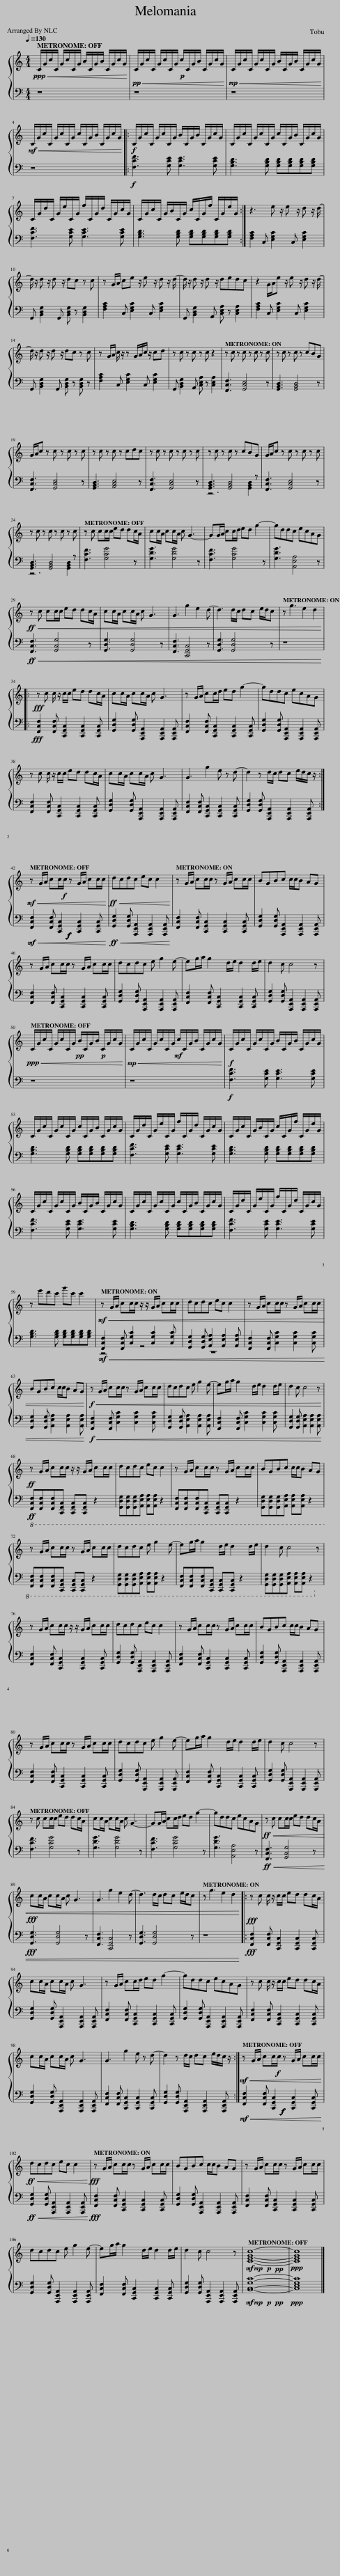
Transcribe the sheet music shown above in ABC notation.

X:1
%%score { 1 | ( 2 3 ) }
L:1/8
Q:1/4=130
M:4/4
I:linebreak $
K:C
V:1 treble
V:2 bass
V:3 bass
V:1
!ppp!!<(! C/G/c/C/ G/c/C/G/ B/C/G/B/ C/G/c/G/!<)! |!pp!!<(! C/G/c/C/ G/c/C/G/!p! c/C/G/B/ C/G/c/G/!<)! |!mp!!<(! C/G/c/C/ G/c/C/G/ B/C/G/B/ C/G/c/G/!<)! |$!mf!!<(! C/G/c/C/ G/c/C/G/ c/C/G/B/ C/G/c/G/!<)! |: C/G/c/C/ G/c/C/G/ B/C/G/B/ C/G/c/G/ | %5
 C/G/c/C/ G/c/C/G/ c/C/G/B/ C/G/c/G/ |$ C/G/d/C/ G/e/C/G/ f/C/G/d/ C/G/c/G/ | C/G/c/C/ G/B/C/G/ c/C/G/f/ C/G/e/G/ :| z3 e z/ e z/ d z/ d/- |$ d/ z/ d z/ d z/ dc z c | %10
 z G/A/ ce z/ e z/ d z/ d/- | d/ z/ d z/ d z/ dedc | z2 G/A/e z/ e z/ d z/ d/- |$ d/ z/ d z/ d z/ dc z c | z G/A/ c/ z/ z G/A/c/ z/ cd | %15
 z c z c z c z2 | z c z c z c z c | z c z c z cBG |$ G/A/c z c z c z c | z c z c z cdc | %20
 z c z c z c z c | z c z c z cBG | G/A/c z c z c z c |$ z c z c z c z c | z c cc/c/ ed dc/A/ | %25
 cc/A/ cc/A/ c G3- | GG/A/ cc/d/ ed g2- | gddc ecAG |$!ff!!<(! z c cc/c/ ed dc/A/ | cc/A/ cc/A/ c G3 | %30
 G3 g2 e2 d- | d3 d/c/ dc e/d/c | z g3 e2 d2!<)! |:$ z c c/ z/ c/c/ ed dc/A/ | cc/A/ cc/A/ c G3 | %35
 z G/A/ cc/d/ ed g2- | gddc ecAG |$ z c c/ z/ c/c/ ed dc/A/ | cc/A/ cc/A/ c G3 | G3 g2 e z d- | %40
 d2 z d/c/ dc e/d/c/ z/ :|$!mf!!<(! z G/A/ cc/!f!c/ z G/A/ cc/c/!<)!!f!!f!!f! |!ff!!<(! dcdc ec c2!<)! | z G/A/ cc/c/ z G/A/ cc/c/ | BGBc c/c/B AG |$ %45
 z G/A/ cc/c/ z G/A/ cc/c/ | dcdc e g2 e- | eg/a/ g2 d/e/ d2 d/e/ | d2 c c4 z |$!ppp!!<(! C/G/c/C/ G/c/C/G/!pp! B/C/G/B/!p! C/G/c/G/!<)! | %50
!mp!!<(! C/G/c/C/ G/c/C/G/!mf! c/C/G/B/ C/G/c/G/!<)! |!f! C/G/c/C/ G/c/C/G/ B/C/G/B/ C/G/c/G/ |$ C/G/c/C/ G/c/C/G/ c/C/G/B/ C/G/c/G/ | C/G/d/C/ G/e/C/G/ f/C/G/d/ C/G/c/G/ | C/G/c/C/ G/B/C/G/ c/C/G/f/ C/G/e/G/ |$ %55
 C/G/c/C/ G/c/C/G/ B/C/G/B/ C/G/c/G/ | C/G/c/C/ G/c/C/G/ c/C/G/B/ C/G/c/G/ | C/G/d/C/ G/e/C/G/ f/C/G/d/ C/G/c/G/ |$ z e'd'c' g'c' c'2 |!mf!!<(! z G/A/ cc/c/ z/ z/ G/A/ cc/c/ | %60
 dcdc ec c2 | z G/A/ cc/c/ z G/A/ cc/c/ |$ BGBc c/c/B AG!<)! |!f!!<(! z G/A/ cc/c/ z G/A/ cc/c/ | dcdc e g2 e- | %65
 eg/a/ g2 d/e/ d2 d/e/ | d2 c c4 z!<)! |$!ff! z G/A/ cc/c/ z/ z/ G/A/ cc/c/ | dcdc ec c2 | z G/A/ cc/c/ z G/A/ cc/c/ | %70
 BGBc c/c/B AG |$ z G/A/ cc/c/ z G/A/ cc/c/ | dcdc e g2 e- | eg/a/ g2 d/e/ d2 d/e/ | d2 c c4 z |$ %75
 z G/A/ cc/c/ z/ z/ G/A/ cc/c/ | dcdc ec c2 | z G/A/ cc/c/ z G/A/ cc/c/ | BGBc c/c/B AG |$ z G/A/ cc/c/ z G/A/ cc/c/ | %80
 dcdc e g2 e- | eg/a/ g2 d/e/ d2 d/e/ | d2 c c4 z |$ z c cc/c/ ed dc/A/ | cc/A/ cc/A/ c G3- | %85
 GG/A/ cc/d/ ed g2- | gddc ecAG |!ff!!<(! z c cc/c/ ed dc/A/ |$ cc/A/ cc/A/ c G3 | G3 g2 e2 d- | %90
 d3 d/c/ dc e/d/c | z g3 e2 d2!<)! |: z c c/ z/ c/c/ ed dc/A/ |$ cc/A/ cc/A/ c G3 | z G/A/ cc/d/ ed g2- | %95
 gddc ecAG | z c c/ z/ c/c/ ed dc/A/ |$ cc/A/ cc/A/ c G3 | G3 g2 e z d- | d2 z d/c/ dc e/d/c/ z/ :| %100
!mf!!<(! z G/A/ cc/!f!c/ z G/A/ cc/c/!<)!!f!!f!!f! |$!ff!!<(! dcdc ec c2!<)! |!fff! z G/A/ cc/c/ z G/A/ cc/c/ | BGBc c/c/B AG | z G/A/ cc/c/ z G/A/ cc/c/ |$ %105
 dcdc e g2 e- | eg/a/ g2 d/e/ d2 d/e/ | d2 c c4 z |!mf! [CEGc]8-!mp!!mp!!p!!p!!pp!!pp! |!ppp! [CEGc]8 |] %110
V:2
 z8 | z8 | z8 |$ z8 |:!f!!f! [F,CF]3 [G,CE] [G,CE]3 [G,CE] | %5
 [G,B,D]3 [G,B,D] [G,B,D][G,B,D][G,B,D][G,B,D] |$ [F,CF]3 [G,CE] [G,CE]3 [G,CE] | [G,B,D]3 [G,B,D] [G,B,D][G,B,D][G,B,D][G,B,D] :| [F,A,C]2 C, [E,G,C]2 C, [E,G,C]2 |$ G,, [B,,D,G,]2 G,, [B,,D,G,] z [B,,D,G,]2 | %10
 [F,A,C]2 C, [E,G,C]2 C, [E,G,C]2 | G,, [B,,D,G,]2 A,, [C,E,A,] z [C,E,A,]2 | [F,A,C]2 C, [E,G,C]2 C, [E,G,C]2 |$ G,, [B,,D,G,]2 G,, [B,,D,G,] z [B,,D,G,] z | [F,A,C]2 C, [E,G,C]2 C, [E,G,C]2 | %15
 G,, [B,,D,G,]2 A,, [C,E,A,] z [C,E,A,]2 | [F,,C,F,]3 [G,,C,E,]4 z | [G,,B,,D,]3 [G,,B,,D,]4 z |$ [F,,C,F,]3 [G,,C,E,]4 z | [G,,B,,D,]3 [A,,C,E,]4 z | %20
 [F,,C,F,]3 [G,,C,E,]4 z | [G,,B,,D,]3 [G,,B,,D,]4 z | [F,,C,F,]3 [G,,C,E,]4 z |$ [G,,B,,D,]3 [G,,B,,D,]4 z | [F,CF]3 [G,CG]4 z | %25
 [G,DG]3 [G,DG]4 z | [F,CF]3 [G,CG]4 z | [G,DG]3 [A,,E,A,]4 z |$!ff!!<(! [F,,C,F,]3 [G,,C,G,]4 z | [G,,D,G,]3 [G,,D,G,]4 z | %30
 [F,,C,F,]3 [C,,G,,C,]4 z | [G,,D,G,]3 [G,,D,G,]4 z | z8!<)! |:$!fff!!fff! [F,,C,F,]2 [F,,C,F,] [C,,G,,C,]2 [C,,G,,C,]2 [C,,G,,C,] | [G,,D,G,]2 [G,,D,G,] [A,,,E,,A,,]2 [A,,,E,,A,,]2 [A,,,E,,A,,] | %35
 [F,,C,F,]2 [F,,C,F,] [C,,G,,C,]2 [C,,G,,C,]2 [C,,G,,C,] | [G,,D,G,]2 [G,,D,G,] [A,,,E,,A,,]2 [A,,,E,,A,,]2 [A,,,E,,A,,] |$ [F,,C,F,]2 [F,,C,F,] [C,,G,,C,]2 [C,,G,,C,]2 [C,,G,,C,] | [G,,D,G,]2 [G,,D,G,] [A,,,E,,A,,]2 [A,,,E,,A,,]2 [A,,,E,,A,,] | [F,,C,F,]2 [F,,C,F,] [C,,G,,C,]2 [C,,G,,C,]2 [C,,G,,C,] | %40
 [G,,D,G,]2 [G,,D,G,] [A,,,E,,A,,]2 [A,,,E,,A,,]2 [A,,,E,,A,,] :|$!mf!!<(! [F,,C,F,]2 [F,,C,F,] [C,,G,,C,]2 [C,,G,,C,]2 [C,,G,,C,]!<)! |!ff!!<(! [G,,D,G,]2 [G,,D,G,] [A,,,E,,A,,]2 [A,,,E,,A,,]2 [A,,,E,,A,,]!<)! | [F,,C,F,]2 [F,,C,F,] [C,,G,,C,]2 [C,,G,,C,]2 [C,,G,,C,] | [G,,D,G,]2 [G,,D,G,] [A,,,E,,A,,]2 [A,,,E,,A,,]2 [A,,,E,,A,,] |$ %45
 [F,,C,F,]2 [F,,C,F,] [C,,G,,C,]2 [C,,G,,C,]2 [C,,G,,C,] | [G,,D,G,]2 [G,,D,G,] [A,,,E,,A,,]2 [A,,,E,,A,,]2 [A,,,E,,A,,] | [F,,C,F,]2 [F,,C,F,] [C,,G,,C,]2 [C,,G,,C,]2 [C,,G,,C,] | [G,,D,G,]2 [G,,D,G,] [A,,,E,,A,,]2 [A,,,E,,A,,]2 [A,,,E,,A,,] |$ z8 | %50
 z8 |!f! [F,CF]3 [G,CE] [G,CE]3 [G,CE] |$ [G,B,D]3 [G,B,D] [G,B,D][G,B,D][G,B,D][G,B,D] | [F,CF]3 [G,CE] [G,CE]3 [G,CE] | [G,B,D]3 [G,B,D] [G,B,D][G,B,D][G,B,D][G,B,D] |$ %55
 [F,CF]3 [G,CE] [G,CE]3 [G,CE] | [G,B,D]3 [G,B,D] [G,B,D][G,B,D][G,B,D][G,B,D] | [F,CF]3 [G,CE] [G,CE]3 [G,CE] |$ [G,B,D]3 [G,B,D] [G,B,D][G,B,D][G,B,D][G,B,D] |!mf!!<(! [F,,C,F,]2 [F,,C,F,] [C,G,C]2 [C,G,C]2 [C,G,C] | %60
 [G,,D,G,]2 [G,,D,G,] [A,,E,A,]2 [A,,E,A,]2 [A,,E,A,] | [F,,C,F,]2 [F,,C,F,] [C,G,C]2 [C,G,C]2 [C,G,C] |$ [G,,D,G,]2 [G,,D,G,] [A,,E,A,]2 [A,,E,A,]2 [A,,E,A,]!<)! |!f!!<(! [F,,C,F,]2 [F,,C,F,] [C,G,C]2 [C,G,C]2 [C,G,C] | [G,,D,G,]2 [G,,D,G,] [A,,E,A,]2 [A,,E,A,]2 [A,,E,A,] | %65
 [F,,C,F,]2 [F,,C,F,] [C,G,C]2 [C,G,C]2 [C,G,C] | [G,,D,G,]2 [G,,D,G,] [A,,E,A,]2 [A,,E,A,]2 [A,,E,A,]!<)! |$!ff!!8vb(! [F,,,C,,F,,][F,,,C,,F,,][F,,,C,,F,,][C,,,G,,,C,,] [C,,,G,,,C,,][C,,,G,,,C,,] z2 | [G,,,D,,G,,][G,,,D,,G,,][G,,,D,,G,,][A,,,E,,A,,] [A,,,E,,A,,][A,,,E,,A,,] z2 | [F,,,C,,F,,][F,,,C,,F,,][F,,,C,,F,,][C,,,G,,,C,,] [C,,,G,,,C,,][C,,,G,,,C,,] z2 | %70
 [G,,,D,,G,,][G,,,D,,G,,][G,,,D,,G,,][A,,,E,,A,,] [A,,,E,,A,,][A,,,E,,A,,] z2 |$ [F,,,C,,F,,][F,,,C,,F,,][F,,,C,,F,,][C,,,G,,,C,,] [C,,,G,,,C,,][C,,,G,,,C,,] z2 | [G,,,D,,G,,][G,,,D,,G,,][G,,,D,,G,,][A,,,E,,A,,] [A,,,E,,A,,][A,,,E,,A,,] z2 | [F,,,C,,F,,][F,,,C,,F,,][F,,,C,,F,,][C,,,G,,,C,,] [C,,,G,,,C,,][C,,,G,,,C,,] z2 | [G,,,D,,G,,][G,,,D,,G,,][G,,,D,,G,,][A,,,E,,A,,] [A,,,E,,A,,][A,,,E,,A,,] z2!8vb)! |$ %75
 [F,,C,F,]2 [F,,C,F,] [C,,G,,C,]2 [C,,G,,C,]2 [C,,G,,C,] | [G,,D,G,]2 [G,,D,G,] [A,,,E,,A,,]2 [A,,,E,,A,,]2 [A,,,E,,A,,] | [F,,C,F,]2 [F,,C,F,] [C,,G,,C,]2 [C,,G,,C,]2 [C,,G,,C,] | [G,,D,G,]2 [G,,D,G,] [A,,,E,,A,,]2 [A,,,E,,A,,]2 [A,,,E,,A,,] |$ [F,,C,F,]2 [F,,C,F,] [C,,G,,C,]2 [C,,G,,C,]2 [C,,G,,C,] | %80
 [G,,D,G,]2 [G,,D,G,] [A,,,E,,A,,]2 [A,,,E,,A,,]2 [A,,,E,,A,,] | [F,,C,F,]2 [F,,C,F,] [C,,G,,C,]2 [C,,G,,C,]2 [C,,G,,C,] | [G,,D,G,]2 [G,,D,G,] [A,,,E,,A,,]2 [A,,,E,,A,,]2 [A,,,E,,A,,] |$ [F,CF]3 [G,CG]4 z | [G,DG]3 [G,DG]4 z | %85
 [F,CF]3 [G,CG]4 z | [G,DG]3 [A,,E,A,]4 z |!ff!!<(! [F,,C,F,]3 [G,,C,G,]4 z |$!fff!!fff! [G,,D,G,]3 [G,,D,G,]4 z | [F,,C,F,]3 [C,,G,,C,]4 z | %90
 [G,,D,G,]3 [G,,D,G,]4 z | z8!<)! |:!fff!!fff! [F,,C,F,]2 [F,,C,F,] [C,,G,,C,]2 [C,,G,,C,]2 [C,,G,,C,] |$ [G,,D,G,]2 [G,,D,G,] [A,,,E,,A,,]2 [A,,,E,,A,,]2 [A,,,E,,A,,] | [F,,C,F,]2 [F,,C,F,] [C,,G,,C,]2 [C,,G,,C,]2 [C,,G,,C,] | %95
 [G,,D,G,]2 [G,,D,G,] [A,,,E,,A,,]2 [A,,,E,,A,,]2 [A,,,E,,A,,] | [F,,C,F,]2 [F,,C,F,] [C,,G,,C,]2 [C,,G,,C,]2 [C,,G,,C,] |$ [G,,D,G,]2 [G,,D,G,] [A,,,E,,A,,]2 [A,,,E,,A,,]2 [A,,,E,,A,,] | [F,,C,F,]2 [F,,C,F,] [C,,G,,C,]2 [C,,G,,C,]2 [C,,G,,C,] | [G,,D,G,]2 [G,,D,G,] [A,,,E,,A,,]2 [A,,,E,,A,,]2 [A,,,E,,A,,] :| %100
!mf!!<(! [F,,C,F,]2 [F,,C,F,] [C,,G,,C,]2 [C,,G,,C,]2 [C,,G,,C,]!<)! |$!ff!!<(! [G,,D,G,]2 [G,,D,G,] [A,,,E,,A,,]2 [A,,,E,,A,,]2 [A,,,E,,A,,]!<)! |!fff! [F,,C,F,]2 [F,,C,F,] [C,,G,,C,]2 [C,,G,,C,]2 [C,,G,,C,] | [G,,D,G,]2 [G,,D,G,] [A,,,E,,A,,]2 [A,,,E,,A,,]2 [A,,,E,,A,,] | [F,,C,F,]2 [F,,C,F,] [C,,G,,C,]2 [C,,G,,C,]2 [C,,G,,C,] |$ %105
 [G,,D,G,]2 [G,,D,G,] [A,,,E,,A,,]2 [A,,,E,,A,,]2 [A,,,E,,A,,] | [F,,C,F,]2 [F,,C,F,] [C,,G,,C,]2 [C,,G,,C,]2 [C,,G,,C,] | [G,,D,G,]2 [G,,D,G,] [A,,,E,,A,,]2 [A,,,E,,A,,]2 [A,,,E,,A,,] |!mf! [C,E,G,C]8- |!ppp! [C,E,G,C]8 |] %110
V:3
 x8 | x8 | x8 |$ x8 |: x8 | %5
 x8 |$ x8 | x8 :| x8 |$ x8 | %10
 x8 | x8 | x8 |$ x8 | x8 | %15
 x8 | x8 | x8 |$ x8 | x8 | %20
 x8 | z6 [G,,B,,D,]2 | x8 |$ z6 [G,,B,,D,]2 | x8 | %25
 x8 | x8 | x8 |$ x8 | x8 | %30
 x8 | x8 | x8 |:$ x8 | x8 | %35
 x8 | x8 |$ x8 | x8 | x8 | %40
 x8 :|$ x8 | x8 | x8 | x8 |$ %45
 x8 | x8 | x8 | x8 |$ x8 | %50
 x8 | x8 |$ x8 | x8 | x8 |$ %55
 x8 | x8 | x8 |$ x8 | z4 z4 | %60
 z8 | x8 |$ x8 | x8 | x8 | %65
 x8 | x8 |$!8vb(! x8 | x8 | x8 | %70
 x8 |$ x8 | x8 | x8 | x8!8vb)! |$ %75
 x8 | x8 | x8 | x8 |$ x8 | %80
 x8 | x8 | x8 |$ x8 | x8 | %85
 x8 | x8 | x8 |$ x8 | x8 | %90
 x8 | x8 |: x8 |$ x8 | x8 | %95
 x8 | x8 |$ x8 | x8 | x8 :| %100
 x8 |$ x8 | x8 | x8 | x8 |$ %105
 x8 | x8 | x8 | x8 | x8 |] %110
